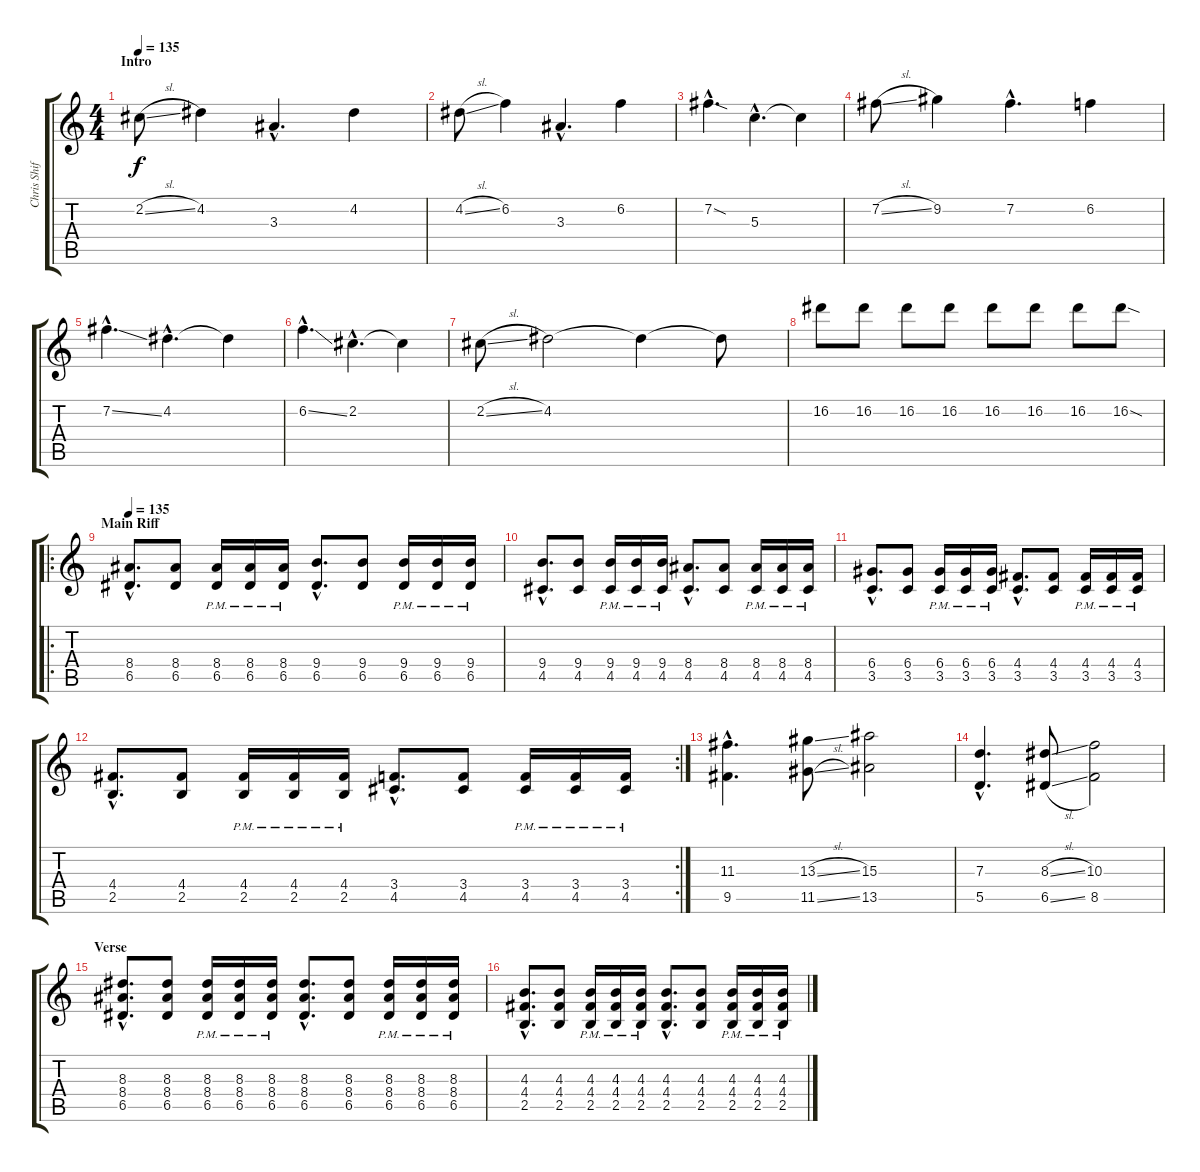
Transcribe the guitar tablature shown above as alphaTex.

\track ("Chris Shifflet" "Chris Shif") {instrument overdrivenguitar}
\staff {score tabs}
\tuning (E4 B3 G3 D3 A2 E2) {hide}
\ts (4 4)
\section ("" "Intro")
\tempo 135
\tempo 130
\tempo 135
\clef g2
\ks c
2.2{sl}.8{dy f balance 8 instrument acousticguitarsteel} 4.2.4 3.3{hac}.4{d} 4.2.4 |
4.2{sl}.8 6.2.4 3.3{hac}.4{d} 6.2.4 |
7.2{sod hac}.4{d} 5.3{hac}.4{d} 5.3{t}.4 |
7.2{sl}.8 9.2.4 7.2{hac}.4{d} 6.2.4 |
7.2{ss hac}.4{d} 4.2{hac}.4{d} 4.2{t}.4 |
6.2{ss hac}.4{d} 2.2{hac}.4{d} 2.2{t}.4 |
2.2{sl}.8 4.2.2 4.2{t}.4 4.2{t}.8 |
16.2.8{instrument overdrivenguitar} 16.2.8 16.2.8 16.2.8 16.2.8 16.2.8 16.2.8 16.2{sod}.8 |
\ro
\section ("" "Main Riff")
\tempo 135
(8.4{hac} 6.5{hac}).8{d balance 13} (8.4 6.5).8 (8.4{pm} 6.5{pm}).16 (8.4{pm} 6.5{pm}).16 (8.4{pm} 6.5{pm}).16 (9.4{hac} 6.5{hac}).8{d} (9.4 6.5).8 (9.4{pm} 6.5{pm}).16 (9.4{pm} 6.5{pm}).16 (9.4{pm} 6.5{pm}).16 |
(9.4{hac} 4.5{hac}).8{d} (9.4 4.5).8 (9.4{pm} 4.5{pm}).16 (9.4{pm} 4.5{pm}).16 (9.4{pm} 4.5{pm}).16 (8.4{hac} 4.5{hac}).8{d} (8.4 4.5).8 (8.4{pm} 4.5{pm}).16 (8.4{pm} 4.5{pm}).16 (8.4{pm} 4.5{pm}).16 |
(6.4{hac} 3.5{hac}).8{d} (6.4 3.5).8 (6.4{pm} 3.5{pm}).16 (6.4{pm} 3.5{pm}).16 (6.4{pm} 3.5{pm}).16 (4.4{hac} 3.5{hac}).8{d} (4.4 3.5).8 (4.4{pm} 3.5{pm}).16 (4.4{pm} 3.5{pm}).16 (4.4{pm} 3.5{pm}).16 |
\rc 2
(4.4{hac} 2.5{hac}).8{d} (4.4 2.5).8 (4.4{pm} 2.5{pm}).16 (4.4{pm} 2.5{pm}).16 (4.4{pm} 2.5{pm}).16 (3.4{hac} 4.5{hac}).8{d} (3.4 4.5).8 (3.4{pm} 4.5{pm}).16 (3.4{pm} 4.5{pm}).16 (3.4{pm} 4.5{pm}).16 |
(11.3{hac} 9.5{hac}).4{d} (13.3{sl} 11.5{sl}).8 (15.3 13.5).2 |
(7.3{hac} 5.5{hac}).4{d} (8.3{sl} 6.5{sl}).8 (10.3 8.5).2 |
\section ("" "Verse")
(8.3{hac} 8.4{hac} 6.5{hac}).8{d} (8.3 8.4 6.5).8 (8.3{pm} 8.4{pm} 6.5{pm}).16 (8.3{pm} 8.4{pm} 6.5{pm}).16 (8.3{pm} 8.4{pm} 6.5{pm}).16 (8.3{hac} 8.4{hac} 6.5{hac}).8{d} (8.3 8.4 6.5).8 (8.3{pm} 8.4{pm} 6.5{pm}).16 (8.3{pm} 8.4{pm} 6.5{pm}).16 (8.3{pm} 8.4{pm} 6.5{pm}).16 |
(4.3{hac} 4.4{hac} 2.5{hac}).8{d} (4.3 4.4 2.5).8 (4.3 4.4{pm} 2.5{pm}).16 (4.3{pm} 4.4{pm} 2.5{pm}).16 (4.3{pm} 4.4{pm} 2.5{pm}).16 (4.3{hac} 4.4{hac} 2.5{hac}).8{d} (4.3 4.4 2.5).8 (4.3{pm} 4.4{pm} 2.5{pm}).16 (4.3{pm} 4.4{pm} 2.5{pm}).16 (4.3{pm} 4.4{pm} 2.5{pm}).16
